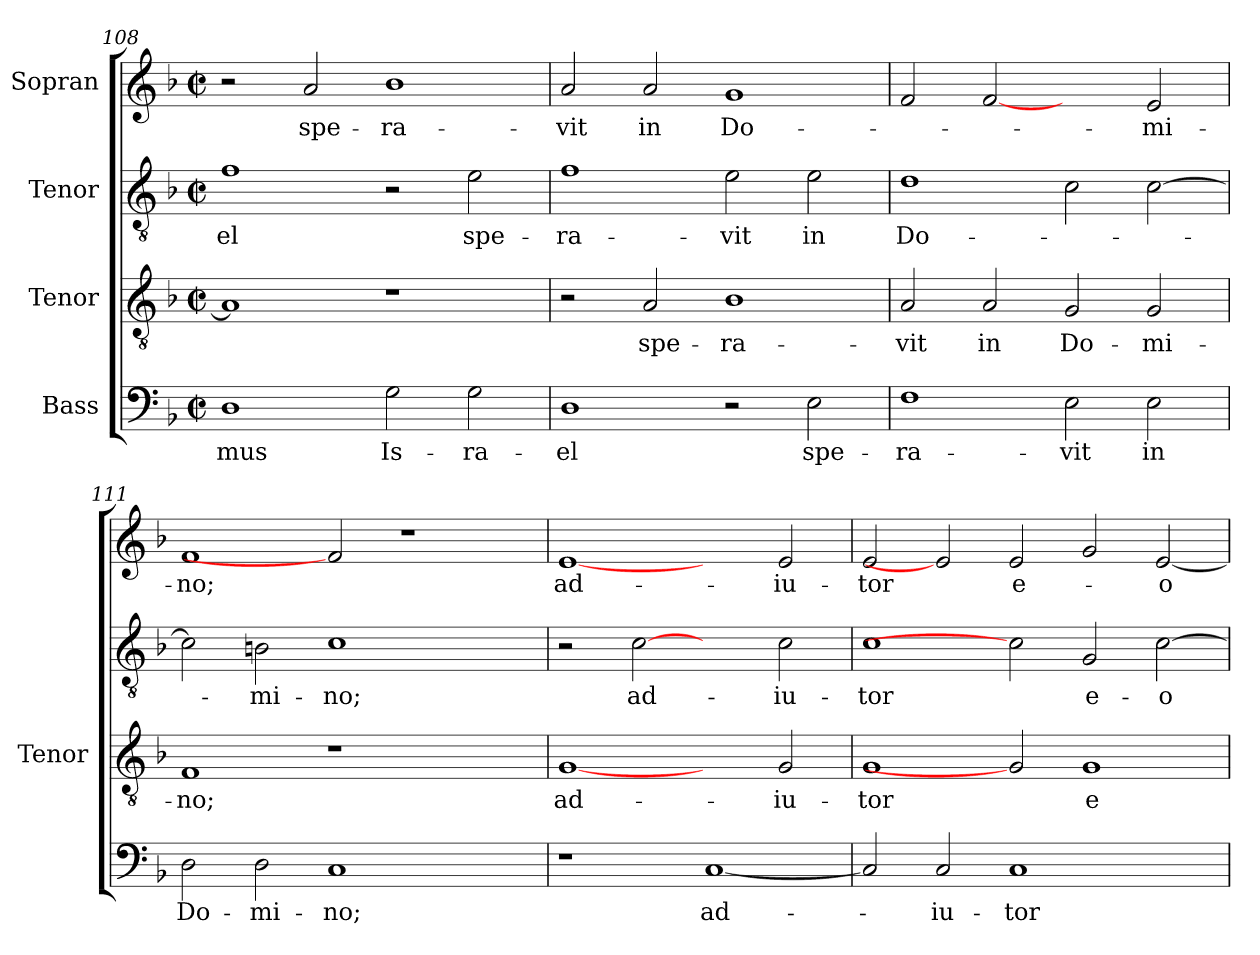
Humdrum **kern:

**kern	**text	**kern	**text	**kern	**text	**kern	**text
*part4	*part4	*part3	*part3	*part2	*part2	*part1	*part1
*staff4	*staff4	*staff3	*staff3	*staff2	*staff2	*staff1	*staff1
*I"Bass	*	*I"Tenor	*	*I"Tenor	*	*I"Sopran	*
*	*	*I'Tenor	*	*	*	*	*
*clefF4	*	*clefGv2	*	*clefGv2	*	*clefG2	*
*	*	*ITrd7c12	*	*ITrd7c12	*	*	*
*k[b-]	*	*k[b-]	*	*k[b-]	*	*k[b-]	*
*F:	*	*F:	*	*F:	*	*F:	*
*M2/2	*	*M2/2	*	*M2/2	*	*M2/2	*
*met(c|)	*	*met(c|)	*	*met(c|)	*	*met(c|)	*
=108	=108	=108	=108	=108	=108	=108	=108
!	!LO:LY:b:color=#000000	!	!	!	!	!	!
!	!	!	!	!	!LO:LY:b:color=#000000	!	!
1Di	-mus	1AAi]	.	1Fi	-el	2r	.
!	!	!	!	!	!	!	!LO:LY:b:color=#000000
.	.	.	.	.	.	2ai/	spe-
!	!LO:LY:b:color=#000000	!	!	!	!	!	!
!	!	!	!	!	!	!	!LO:LY:b:color=#000000
2Gi\	Is-	1r	.	2r	.	1b-i	-ra-
!	!LO:LY:b:color=#000000	!	!	!	!	!	!
!	!	!	!	!	!LO:LY:b:color=#000000	!	!
2Gi\	-ra-	.	.	2Ei\	spe-	.	.
=109	=109	=109	=109	=109	=109	=109	=109
!	!LO:LY:b:color=#000000	!	!	!	!	!	!
!	!	!	!	!	!LO:LY:b:color=#000000	!	!
!	!	!	!	!	!	!	!LO:LY:b:color=#000000
1Di	-el	2r	.	1Fi	-ra-	2ai/	-vit
!	!	!	!LO:LY:b:color=#000000	!	!	!	!
!	!	!	!	!	!	!	!LO:LY:b:color=#000000
.	.	2AAi/	spe-	.	.	2ai/	in
!	!	!	!LO:LY:b:color=#000000	!	!	!	!
!	!	!	!	!	!LO:LY:b:color=#000000	!	!
!	!	!	!	!	!	!	!LO:LY:b:color=#000000
2r	.	1BB-i	-ra-	2Ei\	-vit	1gi	Do-
!	!LO:LY:b:color=#000000	!	!	!	!	!	!
!	!	!	!	!	!LO:LY:b:color=#000000	!	!
2Ei\	spe-	.	.	2Ei\	in	.	.
=110	=110	=110	=110	=110	=110	=110	=110
!	!LO:LY:b:color=#000000	!	!	!	!	!	!
!	!	!	!LO:LY:b:color=#000000	!	!	!	!
!	!	!	!	!	!LO:LY:b:color=#000000	!	!
1Fi	-ra-	2AAi/	-vit	1Di	Do-	2fi/	.
!	!	!	!LO:LY:b:color=#000000	!	!	!	!
.	.	2AAi/	in	.	.	[2fi	.
!	!LO:LY:b:color=#000000	!	!	!	!	!	!
!	!	!	!LO:LY:b:color=#000000	!	!	!	!
2Ei\	-vit	2GGi/	Do-	2Ci\	.	2ryy	.
!	!LO:LY:b:color=#000000	!	!	!	!	!	!
!	!	!	!LO:LY:b:color=#000000	!	!	!	!
!	!	!	!	!	!	!	!LO:LY:b:color=#000000
2Ei\	in	2GGi/	-mi-	[>2Ci\	.	2ei/	-mi-
=111	=111	=111	=111	=111	=111	=111	=111
!	!LO:LY:b:color=#000000	!	!	!	!	!	!
!	!	!	!LO:LY:b:color=#000000	!	!	!	!
!	!	!	!	!	!	!	!LO:LY:b:color=#000000
2Di\	Do-	1FFi	-no;	2Ci\]	.	1fi	-no;
!	!LO:LY:b:color=#000000	!	!	!	!	!	!
!	!	!	!	!	!LO:LY:b:color=#000000	!	!
2Di\	-mi-	.	.	2BBni\	-mi-	.	.
!	!LO:LY:b:color=#000000	!	!	!	!	!	!
!	!	!	!	!	!LO:LY:b:color=#000000	!	!
1Ci	-no;	1r	.	1Ci	-no;	2fi]	.
.	.	.	.	.	.	1r	.
2ryy	.	2ryy	.	2ryy	.	.	.
!!LO:LB:g=z
=112	=112	=112	=112	=112	=112	=112	=112
!	!	!	!LO:LY:b:color=#000000	!	!	!	!
!	!	!	!	!	!	!	!LO:LY:b:color=#000000
1r	.	[1GGi	ad-	2r	.	[1ei	ad-
!	!	!	!	!	!LO:LY:b:color=#000000	!	!
.	.	.	.	[2Ci	ad-	.	.
!	!LO:LY:b:color=#000000	!	!	!	!	!	!
[<1Ci	ad-	2ryy	.	2ryy	.	2ryy	.
!	!	!	!LO:LY:b:color=#000000	!	!	!	!
!	!	!	!	!	!LO:LY:b:color=#000000	!	!
!	!	!	!	!	!	!	!LO:LY:b:color=#000000
.	.	2GGi/	-iu-	2Ci\	-iu-	2ei/	-iu-
=113	=113	=113	=113	=113	=113	=113	=113
!	!	!	!LO:LY:b:color=#000000	!	!	!	!
!	!	!	!	!	!LO:LY:b:color=#000000	!	!
!	!	!	!	!	!	!	!LO:LY:b:color=#000000
2Ci/]	.	1GGi	-tor	1Ci	-tor	2ei/	-tor
!	!LO:LY:b:color=#000000	!	!	!	!	!	!
2Ci/	-iu-	.	.	.	.	2ei]	.
!	!LO:LY:b:color=#000000	!	!	!	!	!	!
!	!	!	!	!	!	!	!LO:LY:b:color=#000000
1Ci	-tor	2GGi]	.	2Ci]	.	2ei/	e-
!	!	!	!LO:LY:b:color=#000000	!	!	!	!
!	!	!	!	!	!LO:LY:b:color=#000000	!	!
.	.	1GGi	e-	2GGi/	e-	2gi/	.
!	!	!	!	!	!LO:LY:b:color=#000000	!	!
!	!	!	!	!	!	!	!LO:LY:b:color=#000000
2ryy	.	.	.	[>2Ci\	-o-	[<2ei/	-o-
=	=	=	=	=	=	=	=
*-	*-	*-	*-	*-	*-	*-	*-
